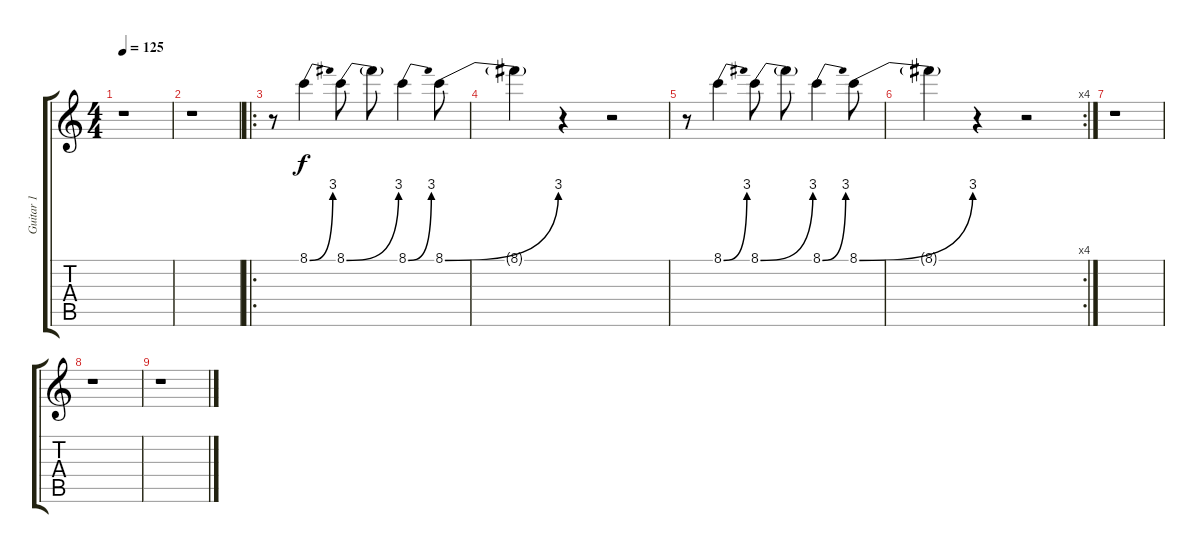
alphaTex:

\track ("Guitar 1" "Guitar 1") {instrument electricguitarclean}
\staff {score tabs}
\tuning (E4 B3 G3 D3 A2 E2) {hide}
\ts (4 4)
\tempo 125
\clef g2
\ks c
r.1{dy f} |
r.1 |
\ro
r.8 8.1{be (bend 0 0 60 12)}.4 8.1{be (bend 0 0 60 12)}.8 8.1{t}.8 8.1{be (bend 0 0 60 12)}.4 8.1{be (bend 0 0 60 12)}.8 |
8.1{t}.4 r.4 r.2 |
r.8 8.1{be (bend 0 0 60 12)}.4 8.1{be (bend 0 0 60 12)}.8 8.1{t}.8 8.1{be (bend 0 0 60 12)}.4 8.1{be (bend 0 0 60 12)}.8 |
\rc 4
8.1{t}.4 r.4 r.2 |
r.1 |
r.1 |
r.1
